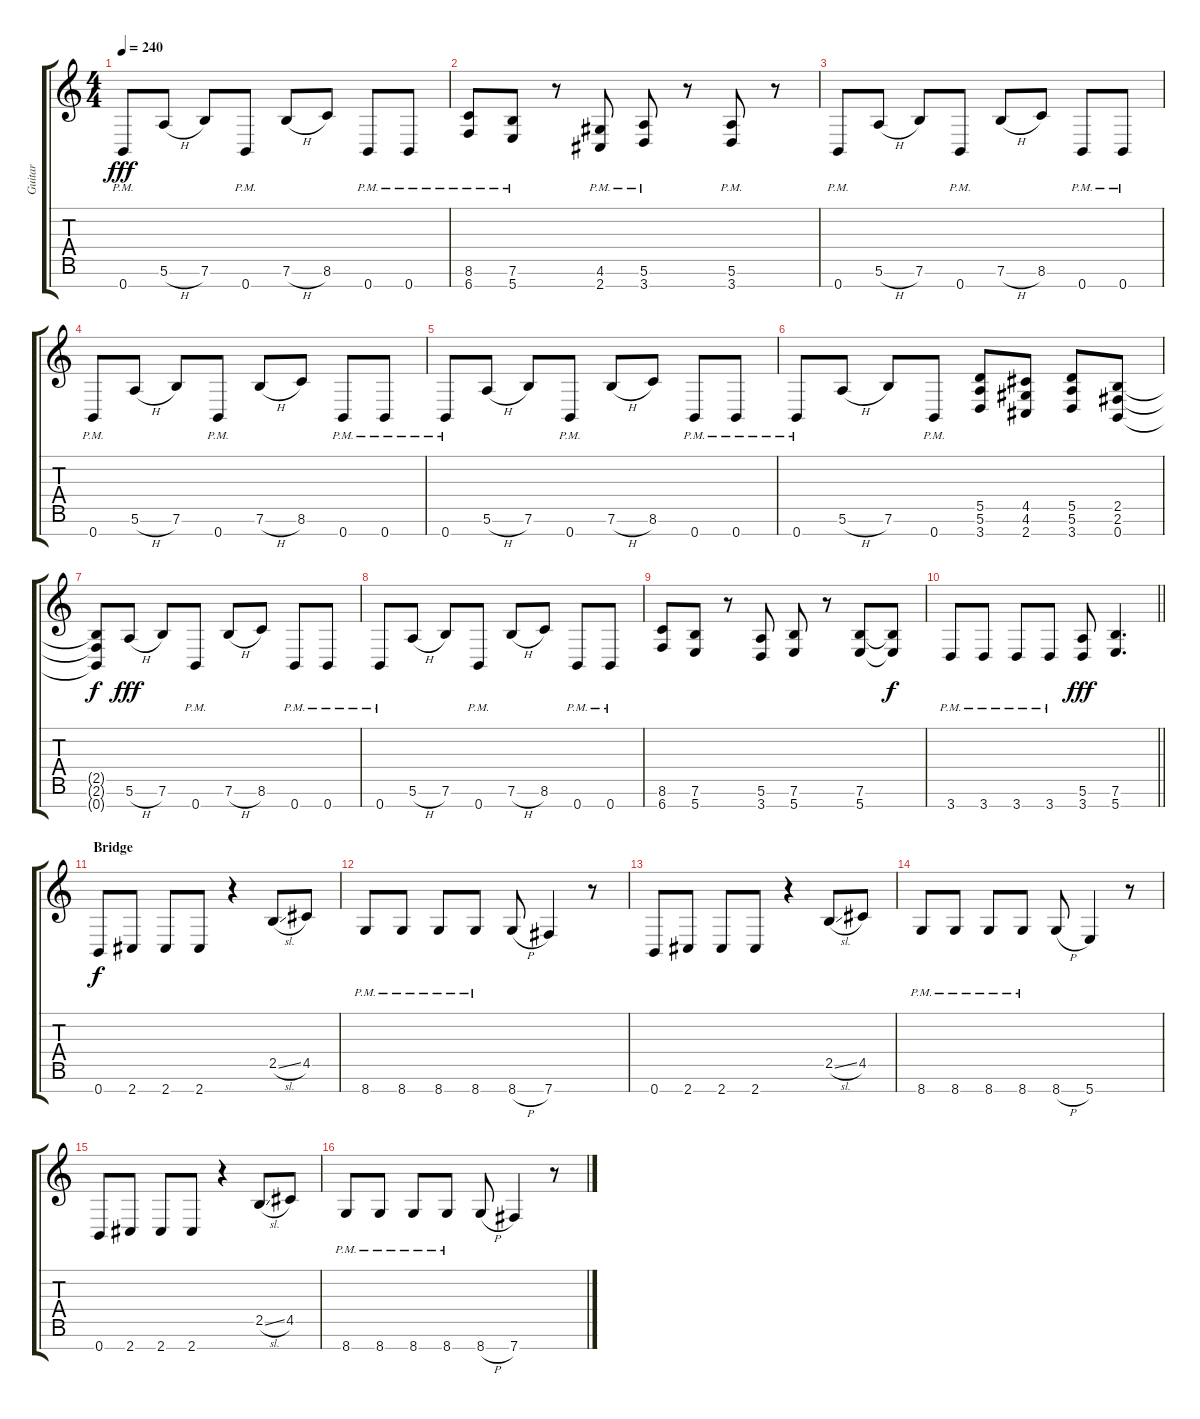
\track ("Guitar" "Guitar") {instrument distortionguitar}
\staff {score tabs}
\tuning (E4 B3 G3 D3 A2 E2 B1) {hide}
\ts (4 4)
\tempo 240
\clef g2
\ks c
0.7{pm}.8{dy fff} 5.6{h}.8 7.6.8 0.7{pm}.8 7.6{h}.8 8.6.8 0.7{pm}.8 0.7{pm}.8 |
(8.6{pm} 6.7{pm}).8 (7.6{pm} 5.7{pm}).8 r.8 (4.6{pm} 2.7{pm}).8 (5.6{pm} 3.7{pm}).8 r.8 (5.6{pm} 3.7{pm}).8 r.8 |
0.7{pm}.8 5.6{h}.8 7.6.8 0.7{pm}.8 7.6{h}.8 8.6.8 0.7{pm}.8 0.7{pm}.8 |
0.7{pm}.8 5.6{h}.8 7.6.8 0.7{pm}.8 7.6{h}.8 8.6.8 0.7{pm}.8 0.7{pm}.8 |
0.7{pm}.8 5.6{h}.8 7.6.8 0.7{pm}.8 7.6{h}.8 8.6.8 0.7{pm}.8 0.7{pm}.8 |
0.7{pm}.8 5.6{h}.8 7.6.8 0.7{pm}.8 (5.5 5.6 3.7).8 (4.5 4.6 2.7).8 (5.5 5.6 3.7).8 (2.5 2.6 0.7).8 |
(2.5{t} 2.6{t} 0.7{t}).8{dy f} 5.6{h}.8{dy fff} 7.6.8 0.7{pm}.8 7.6{h}.8 8.6.8 0.7{pm}.8 0.7{pm}.8 |
0.7{pm}.8 5.6{h}.8 7.6.8 0.7{pm}.8 7.6{h}.8 8.6.8 0.7{pm}.8 0.7{pm}.8 |
(8.6 6.7).8 (7.6 5.7).8 r.8 (5.6 3.7).8 (7.6 5.7).8 r.8 (7.6 5.7).8 (7.6{t} 5.7{t}).8{dy f} |
\barLineRight lightlight
3.7{pm}.8 3.7{pm}.8 3.7{pm}.8 3.7{pm}.8 (5.6 3.7).8{dy fff} (7.6 5.7).4{d} |
\section ("" "Bridge")
0.7.8{dy f} 2.7.8 2.7.8 2.7.8 r.4 2.5{sl}.8 4.5.8 |
8.7{pm}.8 8.7{pm}.8 8.7{pm}.8 8.7{pm}.8 8.7{h}.8 7.7.4 r.8 |
0.7.8 2.7.8 2.7.8 2.7.8 r.4 2.5{sl}.8 4.5.8 |
8.7{pm}.8 8.7{pm}.8 8.7{pm}.8 8.7{pm}.8 8.7{h}.8 5.7.4 r.8 |
0.7.8 2.7.8 2.7.8 2.7.8 r.4 2.5{sl}.8 4.5.8 |
8.7{pm}.8 8.7{pm}.8 8.7{pm}.8 8.7{pm}.8 8.7{h}.8 7.7.4 r.8
